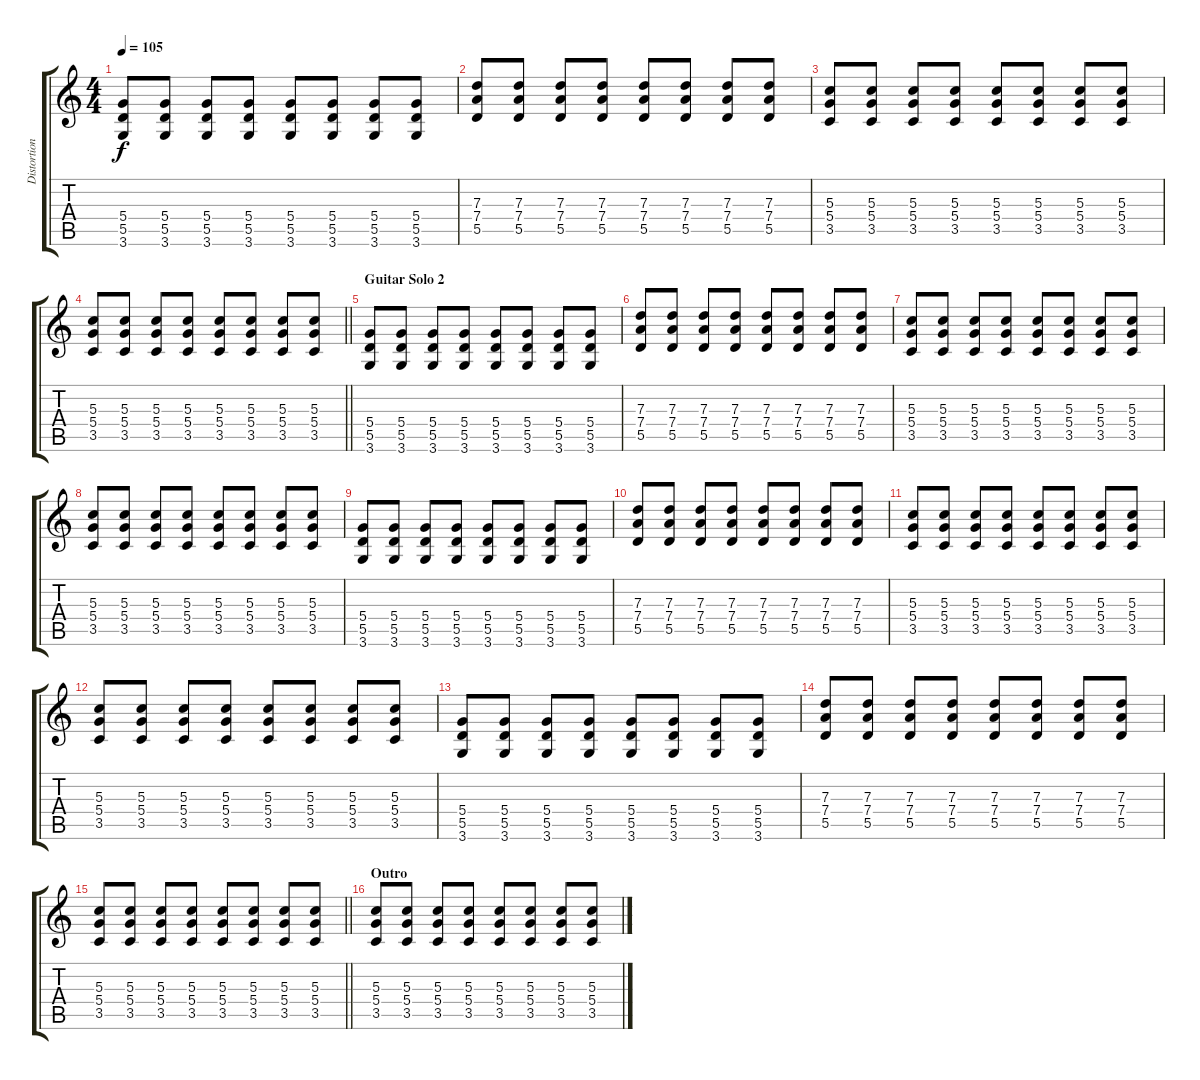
\track ("Distortion Guitar" "Distortion") {instrument distortionguitar}
\staff {score tabs}
\tuning (E4 B3 G3 D3 A2 E2) {hide}
\ts (4 4)
\tempo 105
\clef g2
\ks c
(5.4 5.5 3.6).8{dy f} (5.4 5.5 3.6).8 (5.4 5.5 3.6).8 (5.4 5.5 3.6).8 (5.4 5.5 3.6).8 (5.4 5.5 3.6).8 (5.4 5.5 3.6).8 (5.4 5.5 3.6).8 |
(7.3 7.4 5.5).8 (7.3 7.4 5.5).8 (7.3 7.4 5.5).8 (7.3 7.4 5.5).8 (7.3 7.4 5.5).8 (7.3 7.4 5.5).8 (7.3 7.4 5.5).8 (7.3 7.4 5.5).8 |
(5.3 5.4 3.5).8 (5.3 5.4 3.5).8 (5.3 5.4 3.5).8 (5.3 5.4 3.5).8 (5.3 5.4 3.5).8 (5.3 5.4 3.5).8 (5.3 5.4 3.5).8 (5.3 5.4 3.5).8 |
\barLineRight lightlight
(5.3 5.4 3.5).8 (5.3 5.4 3.5).8 (5.3 5.4 3.5).8 (5.3 5.4 3.5).8 (5.3 5.4 3.5).8 (5.3 5.4 3.5).8 (5.3 5.4 3.5).8 (5.3 5.4 3.5).8 |
\section ("" "Guitar Solo 2")
(5.4 5.5 3.6).8 (5.4 5.5 3.6).8 (5.4 5.5 3.6).8 (5.4 5.5 3.6).8 (5.4 5.5 3.6).8 (5.4 5.5 3.6).8 (5.4 5.5 3.6).8 (5.4 5.5 3.6).8 |
(7.3 7.4 5.5).8 (7.3 7.4 5.5).8 (7.3 7.4 5.5).8 (7.3 7.4 5.5).8 (7.3 7.4 5.5).8 (7.3 7.4 5.5).8 (7.3 7.4 5.5).8 (7.3 7.4 5.5).8 |
(5.3 5.4 3.5).8 (5.3 5.4 3.5).8 (5.3 5.4 3.5).8 (5.3 5.4 3.5).8 (5.3 5.4 3.5).8 (5.3 5.4 3.5).8 (5.3 5.4 3.5).8 (5.3 5.4 3.5).8 |
(5.3 5.4 3.5).8 (5.3 5.4 3.5).8 (5.3 5.4 3.5).8 (5.3 5.4 3.5).8 (5.3 5.4 3.5).8 (5.3 5.4 3.5).8 (5.3 5.4 3.5).8 (5.3 5.4 3.5).8 |
(5.4 5.5 3.6).8 (5.4 5.5 3.6).8 (5.4 5.5 3.6).8 (5.4 5.5 3.6).8 (5.4 5.5 3.6).8 (5.4 5.5 3.6).8 (5.4 5.5 3.6).8 (5.4 5.5 3.6).8 |
(7.3 7.4 5.5).8 (7.3 7.4 5.5).8 (7.3 7.4 5.5).8 (7.3 7.4 5.5).8 (7.3 7.4 5.5).8 (7.3 7.4 5.5).8 (7.3 7.4 5.5).8 (7.3 7.4 5.5).8 |
(5.3 5.4 3.5).8 (5.3 5.4 3.5).8 (5.3 5.4 3.5).8 (5.3 5.4 3.5).8 (5.3 5.4 3.5).8 (5.3 5.4 3.5).8 (5.3 5.4 3.5).8 (5.3 5.4 3.5).8 |
(5.3 5.4 3.5).8 (5.3 5.4 3.5).8 (5.3 5.4 3.5).8 (5.3 5.4 3.5).8 (5.3 5.4 3.5).8 (5.3 5.4 3.5).8 (5.3 5.4 3.5).8 (5.3 5.4 3.5).8 |
(5.4 5.5 3.6).8 (5.4 5.5 3.6).8 (5.4 5.5 3.6).8 (5.4 5.5 3.6).8 (5.4 5.5 3.6).8 (5.4 5.5 3.6).8 (5.4 5.5 3.6).8 (5.4 5.5 3.6).8 |
(7.3 7.4 5.5).8 (7.3 7.4 5.5).8 (7.3 7.4 5.5).8 (7.3 7.4 5.5).8 (7.3 7.4 5.5).8 (7.3 7.4 5.5).8 (7.3 7.4 5.5).8 (7.3 7.4 5.5).8 |
\barLineRight lightlight
(5.3 5.4 3.5).8 (5.3 5.4 3.5).8 (5.3 5.4 3.5).8 (5.3 5.4 3.5).8 (5.3 5.4 3.5).8 (5.3 5.4 3.5).8 (5.3 5.4 3.5).8 (5.3 5.4 3.5).8 |
\section ("" "Outro")
(5.3 5.4 3.5).8 (5.3 5.4 3.5).8 (5.3 5.4 3.5).8 (5.3 5.4 3.5).8 (5.3 5.4 3.5).8 (5.3 5.4 3.5).8 (5.3 5.4 3.5).8 (5.3 5.4 3.5).8
